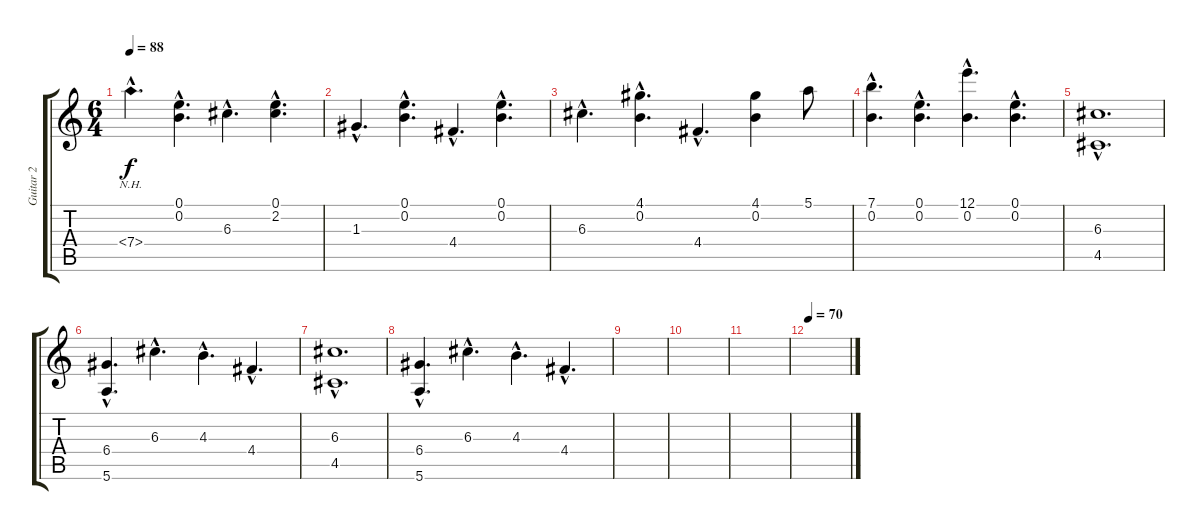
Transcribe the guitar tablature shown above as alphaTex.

\track ("Guitar 2" "Guitar 2") {instrument electricguitarjazz}
\staff {score tabs}
\tuning (E4 B3 G3 D3 A2 E2) {hide}
\ts (6 4)
\tempo 88
\clef g2
\ks c
7.4{nh hac}.4{d dy f} (0.1{hac} 0.2{hac}).4{d} 6.3{hac}.4{d} (0.1{hac} 2.2{hac}).4{d} |
1.3{hac}.4{d} (0.1{hac} 0.2{hac}).4{d} 4.4{hac}.4{d} (0.1{hac} 0.2{hac}).4{d} |
6.3{hac}.4{d} (4.1{hac} 0.2{hac}).4{d} 4.4{hac}.4{d} (4.1 0.2).4 5.1.8 |
(7.1{hac} 0.2{hac}).4{d} (0.1{hac} 0.2{hac}).4{d} (12.1{hac} 0.2{hac}).4{d} (0.1{hac} 0.2{hac}).4{d} |
(6.3{hac} 4.5{hac}).1{d} |
(6.4{hac} 5.6{hac}).4{d} 6.3{hac}.4{d} 4.3{hac}.4{d} 4.4{hac}.4{d} |
(6.3{hac} 4.5{hac}).1{d} |
(6.4{hac} 5.6{hac}).4{d} 6.3{hac}.4{d} 4.3{hac}.4{d} 4.4{hac}.4{d} |
|
|
|
\tempo 70
